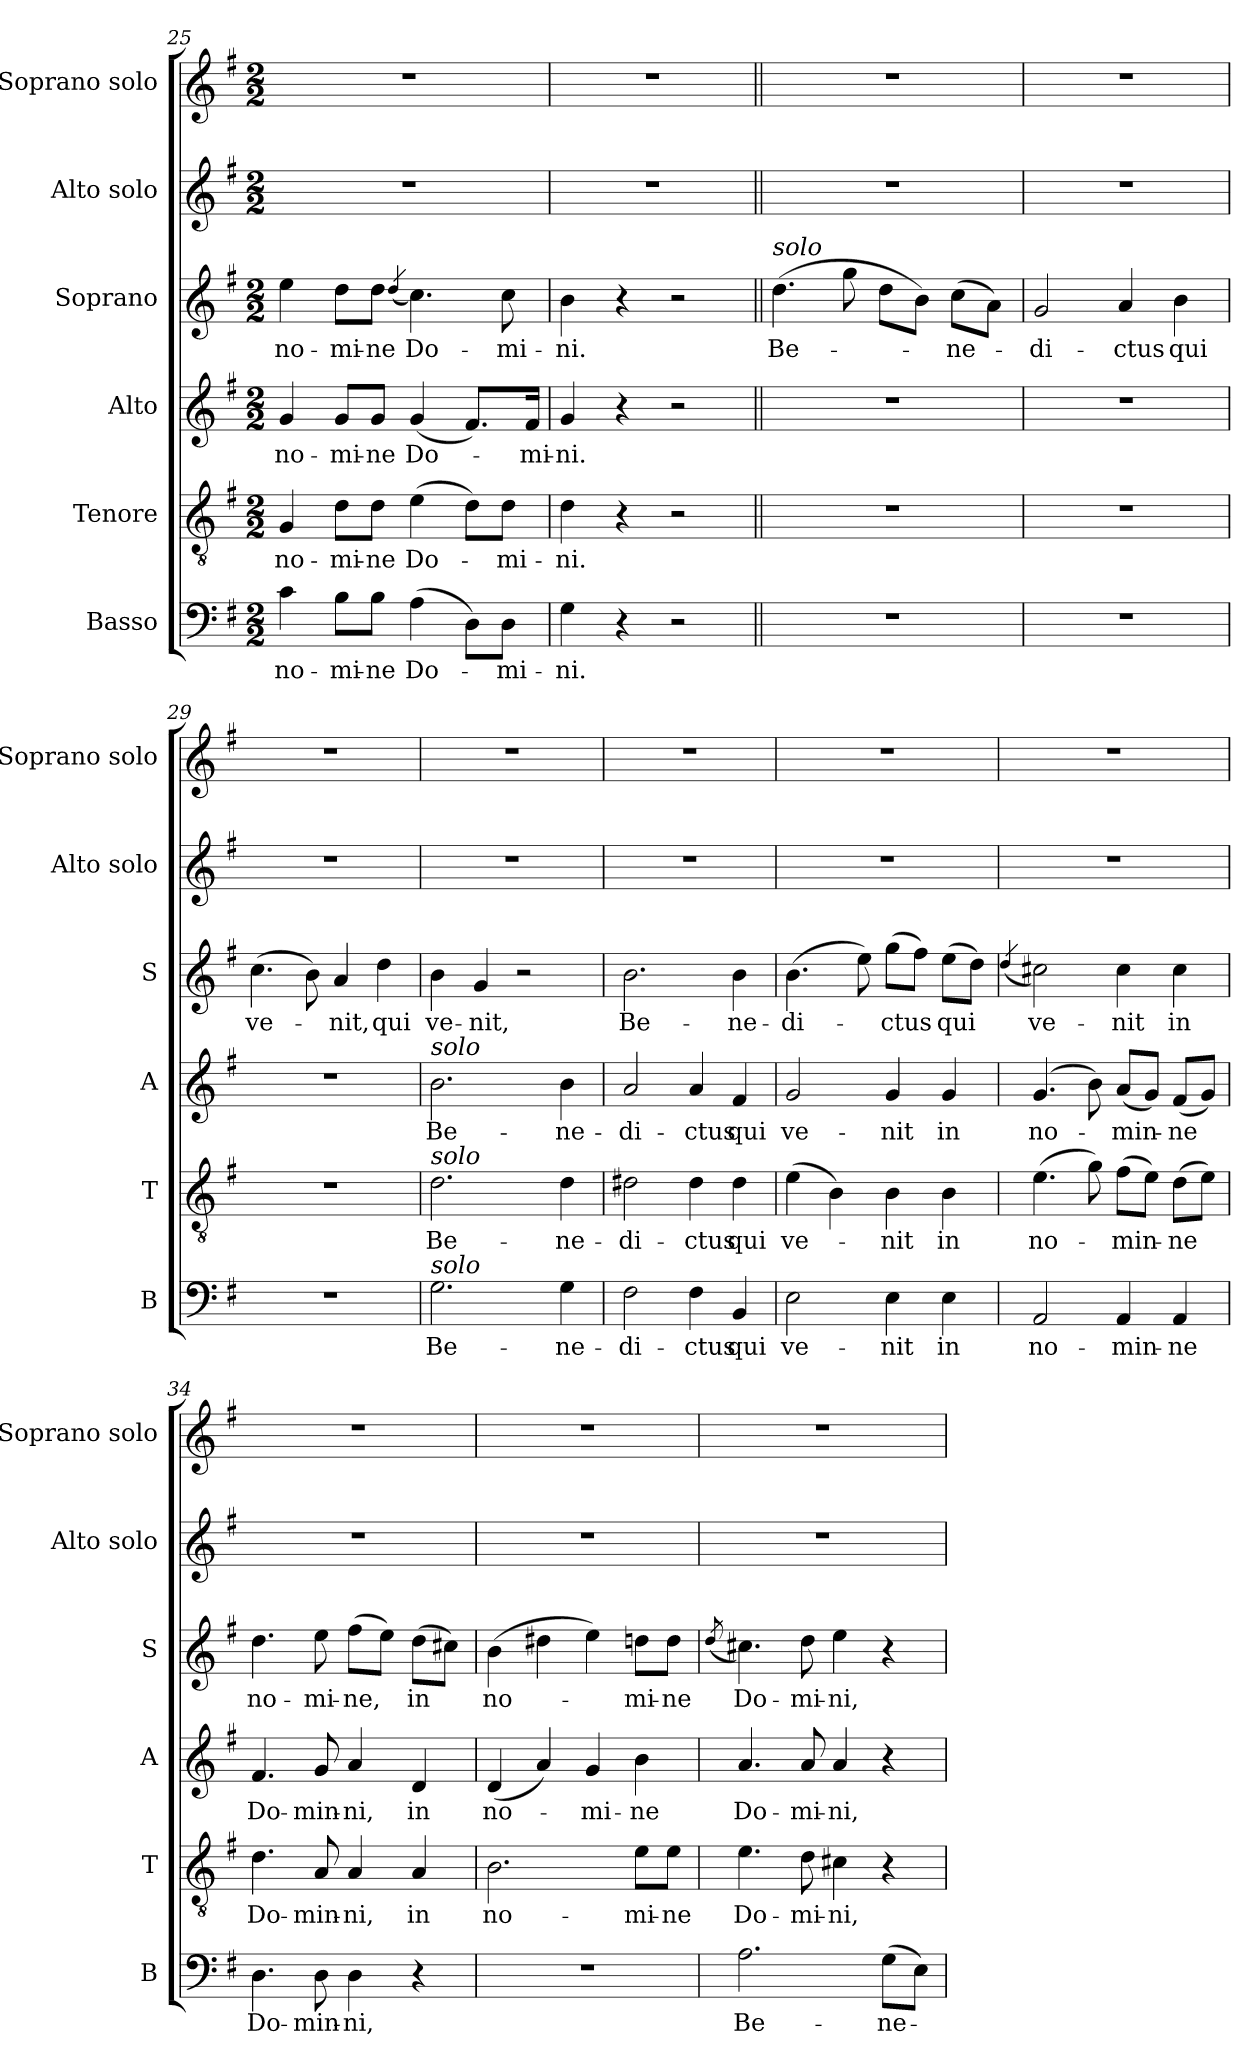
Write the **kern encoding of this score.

**kern	**text	**kern	**text	**kern	**text	**kern	**text	**kern	**kern
*part6	*part6	*part5	*part5	*part4	*part4	*part3	*part3	*part2	*part1
*staff6	*staff6	*staff5	*staff5	*staff4	*staff4	*staff3	*staff3	*staff2	*staff1
*I"Basso	*	*I"Tenore	*	*I"Alto	*	*I"Soprano	*	*I"Alto solo	*I"Soprano solo
*I'B	*	*I'T	*	*I'A	*	*I'S	*	*I'Alto solo	*I'Soprano solo
*clefF4	*	*clefGv2	*	*clefG2	*	*clefG2	*	*clefG2	*clefG2
*k[f#]	*	*k[f#]	*	*k[f#]	*	*k[f#]	*	*k[f#]	*k[f#]
*G:	*	*G:	*	*G:	*	*G:	*	*G:	*G:
*M2/2	*	*M2/2	*	*M2/2	*	*M2/2	*	*M2/2	*M2/2
=25	=25	=25	=25	=25	=25	=25	=25	=25	=25
4c\	no-	4G/	no-	4g/	no-	4ee\	no-	1r	1r
8B\L	-mi-	8d\L	-mi-	8g/L	-mi-	8dd\L	-mi-	.	.
8B\J	-ne	8d\J	-ne	8g/J	-ne	8dd\J	-ne	.	.
.	.	.	.	.	.	(<4qdd/	.	.	.
(>4A\	Do-	(>4e\	Do-	(<4g/	Do-	4.cc\)	Do-	.	.
8D\L)	.	8d\L)	.	8.f#/L)	.	.	.	.	.
8D\J	-mi-	8d\J	-mi-	.	.	8cc\	-mi-	.	.
.	.	.	.	16f#/Jk	-mi-	.	.	.	.
=26	=26	=26	=26	=26	=26	=26	=26	=26	=26
4G\	-ni.	4d\	-ni.	4g/	-ni.	4b\	-ni.	1r	1r
4r	.	4r	.	4r	.	4r	.	.	.
2r	.	2r	.	2r	.	2r	.	.	.
=27||	=27||	=27||	=27||	=27||	=27||	=27||	=27||	=27||	=27||
!	!	!	!	!	!	!LO:TX:a:i:t=solo	!	!	!
1r	.	1r	.	1r	.	(>4.dd\	Be-	1r	1r
.	.	.	.	.	.	8gg\	.	.	.
.	.	.	.	.	.	8dd\L	.	.	.
.	.	.	.	.	.	8b\J)	.	.	.
.	.	.	.	.	.	(>8cc\L	-ne-	.	.
.	.	.	.	.	.	8a\J)	.	.	.
!!LO:PB:g=z
=28	=28	=28	=28	=28	=28	=28	=28	=28	=28
1r	.	1r	.	1r	.	2g/	-di-	1r	1r
.	.	.	.	.	.	4a/	-ctus	.	.
.	.	.	.	.	.	4b\	qui	.	.
=29	=29	=29	=29	=29	=29	=29	=29	=29	=29
1r	.	1r	.	1r	.	(>4.cc\	ve-	1r	1r
.	.	.	.	.	.	8b\)	.	.	.
.	.	.	.	.	.	4a/	-nit,	.	.
.	.	.	.	.	.	4dd\	qui	.	.
=30	=30	=30	=30	=30	=30	=30	=30	=30	=30
!	!	!	!	!LO:TX:a:i:t=solo	!	!	!	!	!
!	!	!LO:TX:a:i:t=solo	!	!	!	!	!	!	!
!LO:TX:a:i:t=solo	!	!	!	!	!	!	!	!	!
2.G\	Be-	2.d\	Be-	2.b\	Be-	4b\	ve-	1r	1r
.	.	.	.	.	.	4g/	-nit,	.	.
.	.	.	.	.	.	2r	.	.	.
4G\	-ne-	4d\	-ne-	4b\	-ne-	.	.	.	.
=31	=31	=31	=31	=31	=31	=31	=31	=31	=31
2F#\	-di-	2d#X\	-di-	2a/	-di-	2.b\	Be-	1r	1r
4F#\	-ctus	4d#\	-ctus	4a/	-ctus	.	.	.	.
4BB/	qui	4d#\	qui	4f#/	qui	4b\	-ne-	.	.
=32	=32	=32	=32	=32	=32	=32	=32	=32	=32
2E\	ve-	(>4e\	ve-	2g/	ve-	(>4.b\	-di-	1r	1r
.	.	4B\)	.	.	.	.	.	.	.
.	.	.	.	.	.	8ee\)	.	.	.
4E\	-nit	4B\	-nit	4g/	-nit	(>8gg\L	-ctus	.	.
.	.	.	.	.	.	8ff#\J)	.	.	.
4E\	in	4B\	in	4g/	in	(>8ee\L	qui	.	.
.	.	.	.	.	.	8dd\J)	.	.	.
=33	=33	=33	=33	=33	=33	=33	=33	=33	=33
.	.	.	.	.	.	(<4qdd/	.	.	.
2AA/	no-	(>4.e\	no-	(>4.g/	no-	2cc#X\)	ve-	1r	1r
.	.	8g\)	.	8b\)	.	.	.	.	.
4AA/	-min-	(>8f#\L	-min-	(<8a/L	-min-	4cc#\	-nit	.	.
.	.	8e\J)	.	8g/J)	.	.	.	.	.
4AA/	-ne	(>8d\L	-ne	(<8f#/L	-ne	4cc#\	in	.	.
.	.	8e\J)	.	8g/J)	.	.	.	.	.
!!LO:LB:g=z
=34	=34	=34	=34	=34	=34	=34	=34	=34	=34
4.D\	Do-	4.d\	Do-	4.f#/	Do-	4.dd\	no-	1r	1r
8D\	-min-	8A/	-min-	8g/	-min-	8ee\	-mi-	.	.
4D\	-ni,	4A/	-ni,	4a/	-ni,	(>8ff#\L	-ne,	.	.
.	.	.	.	.	.	8ee\J)	.	.	.
4r	.	4A/	in	4d/	in	(>8dd\L	in	.	.
.	.	.	.	.	.	8cc#X\J)	.	.	.
=35	=35	=35	=35	=35	=35	=35	=35	=35	=35
1r	.	2.B\	no-	(<4d/	no-	(>4b\	no-	1r	1r
.	.	.	.	4a/)	.	4dd#X\	.	.	.
.	.	.	.	4g/	-mi-	4ee\)	.	.	.
.	.	8e\L	-mi-	4b\	-ne	8ddn\L	-mi-	.	.
.	.	8e\J	-ne	.	.	8dd\J	-ne	.	.
=36	=36	=36	=36	=36	=36	=36	=36	=36	=36
.	.	.	.	.	.	(<8qdd/	.	.	.
2.A\	Be-	4.e\	Do-	4.a/	Do-	4.cc#X\)	Do-	1r	1r
.	.	8d\	-mi-	8a/	-mi-	8dd\	-mi-	.	.
.	.	4c#X\	-ni,	4a/	-ni,	4ee\	-ni,	.	.
(>8G\L	-ne-	4r	.	4r	.	4r	.	.	.
8E\J)	.	.	.	.	.	.	.	.	.
=	=	=	=	=	=	=	=	=	=
*-	*-	*-	*-	*-	*-	*-	*-	*-	*-
